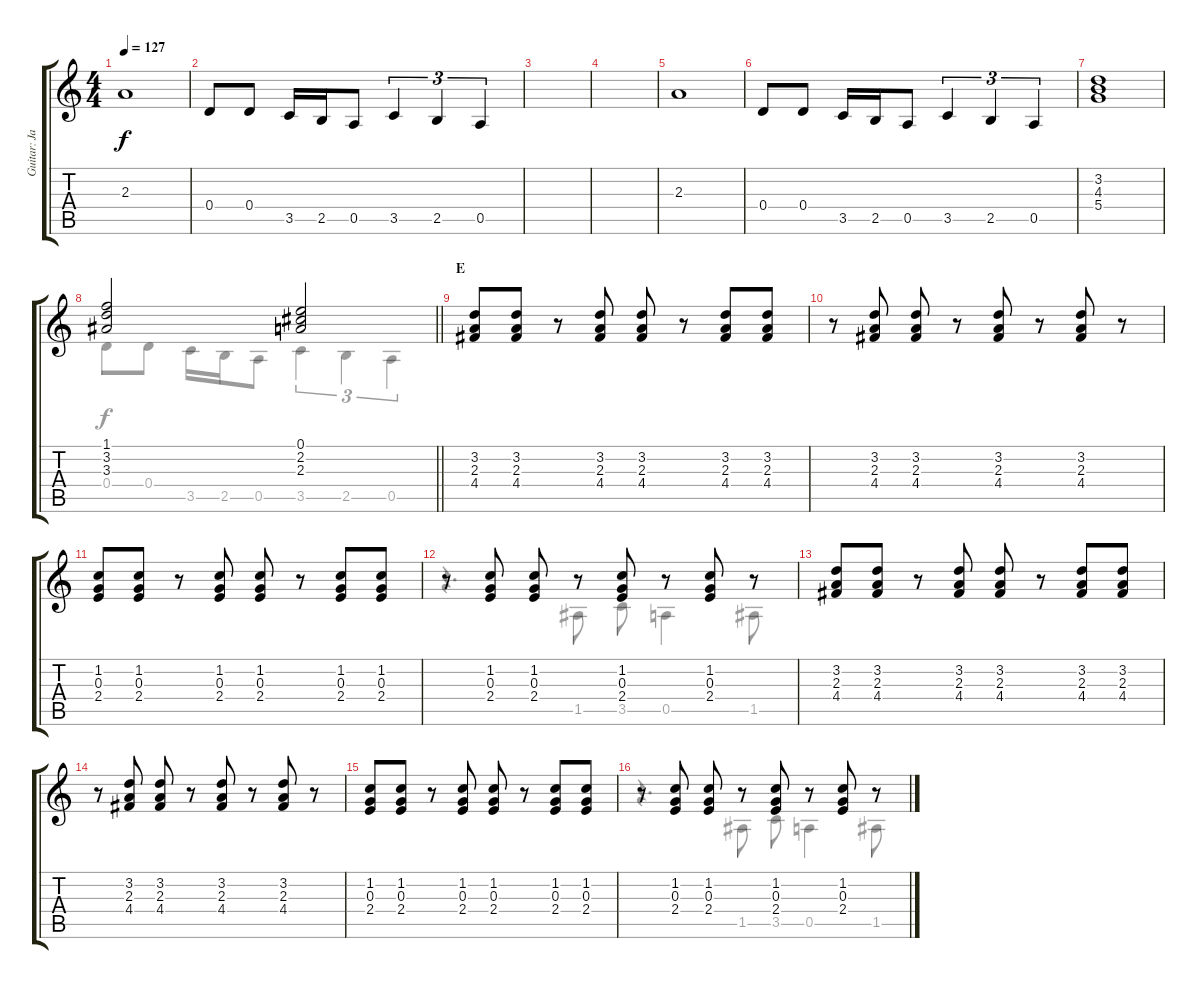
\track ("Guitar: James" "Guitar: Ja") {instrument electricguitarclean}
\staff {score tabs}
\tuning (E4 B3 G3 D3 A2 E2) {hide}
\voice
\ts (4 4)
\tempo 127
\clef g2
\ks c
2.3.1{dy f} |
0.4.8 0.4.8 3.5.16 2.5.16 0.5.8 3.5.4{tu (3 2)} 2.5.4{tu (3 2)} 0.5.4{tu (3 2)} |
|
|
2.3.1 |
0.4.8 0.4.8 3.5.16 2.5.16 0.5.8 3.5.4{tu (3 2)} 2.5.4{tu (3 2)} 0.5.4{tu (3 2)} |
(3.2 4.3 5.4).1 |
\barLineRight lightlight
(1.1 3.2 3.3).2 (0.1 2.2 2.3).2 |
\section ("" "E")
(3.2 2.3 4.4).8 (3.2 2.3 4.4).8 r.8 (3.2 2.3 4.4).8 (3.2 2.3 4.4).8 r.8 (3.2 2.3 4.4).8 (3.2 2.3 4.4).8 |
r.8 (3.2 2.3 4.4).8 (3.2 2.3 4.4).8 r.8 (3.2 2.3 4.4).8 r.8 (3.2 2.3 4.4).8 r.8 |
(1.2 0.3 2.4).8 (1.2 0.3 2.4).8 r.8 (1.2 0.3 2.4).8 (1.2 0.3 2.4).8 r.8 (1.2 0.3 2.4).8 (1.2 0.3 2.4).8 |
r.8 (1.2 0.3 2.4).8 (1.2 0.3 2.4).8 r.8 (1.2 0.3 2.4).8 r.8 (1.2 0.3 2.4).8 r.8 |
(3.2 2.3 4.4).8 (3.2 2.3 4.4).8 r.8 (3.2 2.3 4.4).8 (3.2 2.3 4.4).8 r.8 (3.2 2.3 4.4).8 (3.2 2.3 4.4).8 |
r.8 (3.2 2.3 4.4).8 (3.2 2.3 4.4).8 r.8 (3.2 2.3 4.4).8 r.8 (3.2 2.3 4.4).8 r.8 |
(1.2 0.3 2.4).8 (1.2 0.3 2.4).8 r.8 (1.2 0.3 2.4).8 (1.2 0.3 2.4).8 r.8 (1.2 0.3 2.4).8 (1.2 0.3 2.4).8 |
r.8 (1.2 0.3 2.4).8 (1.2 0.3 2.4).8 r.8 (1.2 0.3 2.4).8 r.8 (1.2 0.3 2.4).8 r.8
\voice
\clef g2
\ottava regular
\simile none
\ks c
|
|
|
|
|
|
|
\barLineRight lightlight
0.4.8 0.4.8 3.5.16 2.5.16 0.5.8 3.5.4{tu (3 2)} 2.5.4{tu (3 2)} 0.5.4{tu (3 2)} |
|
|
|
r.4{d} 1.5.8 3.5.8 0.5.4 1.5.8 |
|
|
|
r.4{d} 1.5.8 3.5.8 0.5.4 1.5.8
